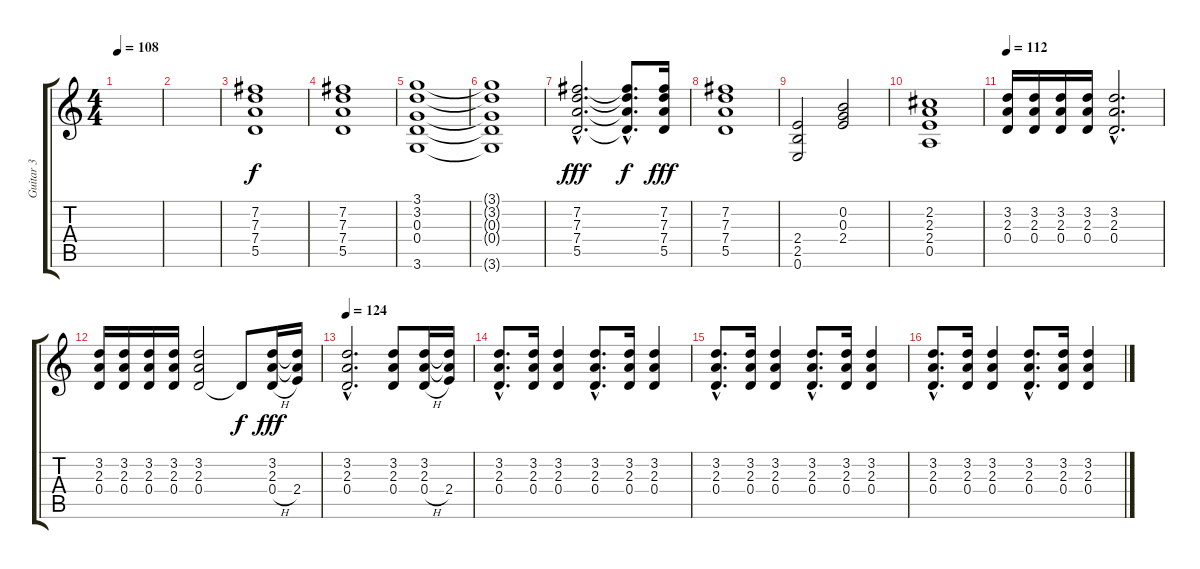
\track ("Guitar 3" "Guitar 3") {instrument distortionguitar}
\staff {score tabs}
\tuning (E4 B3 G3 D3 A2 E2) {hide}
\ts (4 4)
\tempo 108
\clef g2
\ks c
|
|
(7.2 7.3 7.4 5.5).1 |
(7.2 7.3 7.4 5.5).1 |
(3.1 3.2 0.3 0.4 3.6).1 |
(3.1{t} 3.2{t} 0.3{t} 0.4{t} 3.6{t}).1{dy f} |
(7.2{hac} 7.3{hac} 7.4{hac} 5.5{hac}).2{d dy fff} (7.2{hac t} 7.3{hac t} 7.4{hac t} 5.5{hac t}).8{d dy f} (7.2 7.3 7.4 5.5).16{dy fff} |
(7.2 7.3 7.4 5.5).1 |
(2.4 2.5 0.6).2 (0.2 0.3 2.4).2 |
(2.2 2.3 2.4 0.5).1 |
\tempo 112
(3.2 2.3 0.4).16 (3.2 2.3 0.4).16 (3.2 2.3 0.4).16 (3.2 2.3 0.4).16 (3.2{hac} 2.3{hac} 0.4{hac}).2{d} |
(3.2 2.3 0.4).16 (3.2 2.3 0.4).16 (3.2 2.3 0.4).16 (3.2 2.3 0.4).16 (3.2 2.3 0.4).2 0.4{t}.8{dy f} (3.2 2.3 0.4{h}).16{dy fff} (3.2{t} 2.3{t} 2.4).16 |
\tempo 124
(3.2{hac} 2.3{hac} 0.4{hac}).2{d} (3.2 2.3 0.4).8 (3.2 2.3 0.4{h}).16 (3.2{t} 2.3{t} 2.4).16 |
(3.2{hac} 2.3{hac} 0.4{hac}).8{d} (3.2 2.3 0.4).16 (3.2 2.3 0.4).4 (3.2{hac} 2.3{hac} 0.4{hac}).8{d} (3.2 2.3 0.4).16 (3.2 2.3 0.4).4 |
(3.2{hac} 2.3{hac} 0.4{hac}).8{d} (3.2 2.3 0.4).16 (3.2 2.3 0.4).4 (3.2{hac} 2.3{hac} 0.4{hac}).8{d} (3.2 2.3 0.4).16 (3.2 2.3 0.4).4 |
(3.2{hac} 2.3{hac} 0.4{hac}).8{d} (3.2 2.3 0.4).16 (3.2 2.3 0.4).4 (3.2{hac} 2.3{hac} 0.4{hac}).8{d} (3.2 2.3 0.4).16 (3.2 2.3 0.4).4
